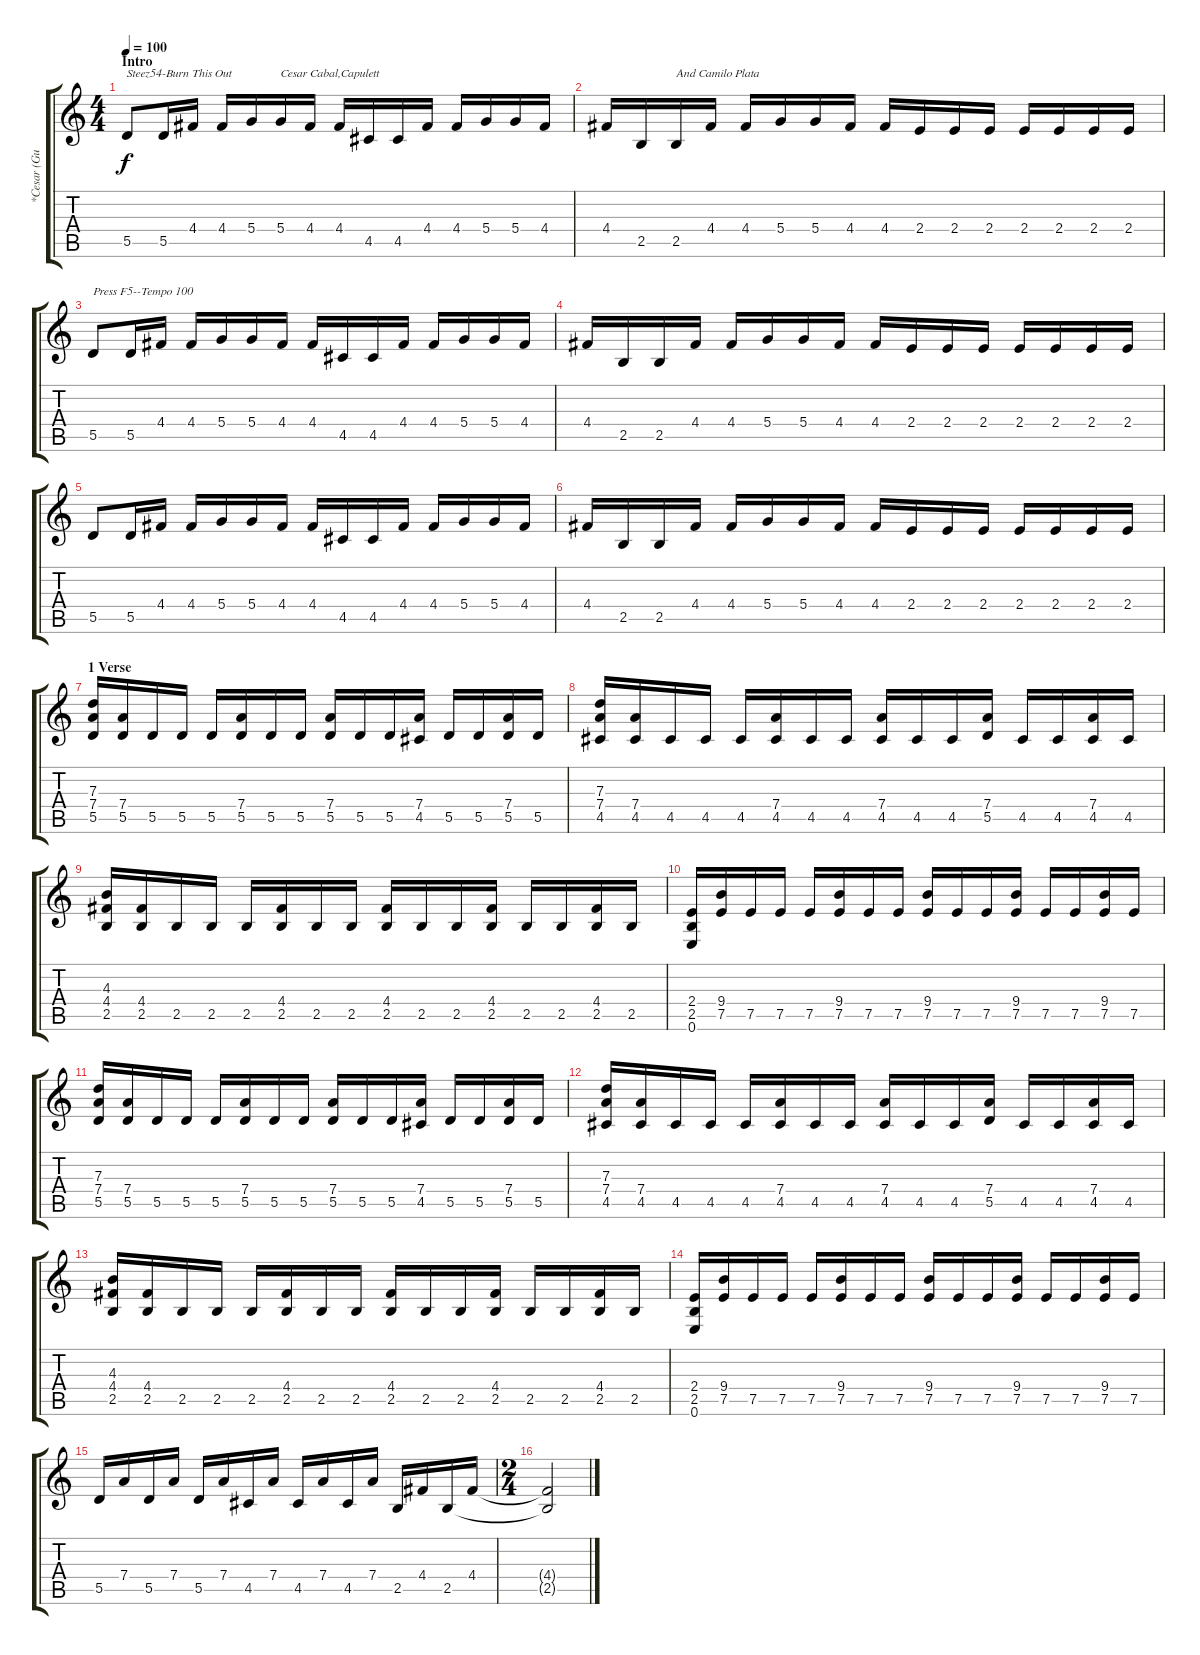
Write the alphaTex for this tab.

\track ("*Cesar (Guitar I)" "*Cesar (Gu") {instrument distortionguitar}
\staff {score tabs}
\tuning (E4 B3 G3 D3 A2 E2) {hide}
\ts (4 4)
\section ("" "Intro")
\tempo 100
\clef g2
\ks c
5.5.8{txt "Steez54-Burn This Out" dy f instrument electricguitarclean} 5.5.16 4.4.16 4.4.16 5.4.16 5.4.16{txt "Cesar Cabal,Capulett"} 4.4.16 4.4.16 4.5.16 4.5.16 4.4.16 4.4.16 5.4.16 5.4.16 4.4.16 |
4.4.16 2.5.16 2.5.16{txt "And Camilo Plata"} 4.4.16 4.4.16 5.4.16 5.4.16 4.4.16 4.4.16 2.4.16 2.4.16 2.4.16 2.4.16 2.4.16 2.4.16 2.4.16 |
5.5.8{txt "Press F5--Tempo 100" instrument distortionguitar} 5.5.16 4.4.16 4.4.16 5.4.16 5.4.16 4.4.16 4.4.16 4.5.16 4.5.16 4.4.16 4.4.16 5.4.16 5.4.16 4.4.16 |
4.4.16 2.5.16 2.5.16 4.4.16 4.4.16 5.4.16 5.4.16 4.4.16 4.4.16 2.4.16 2.4.16 2.4.16 2.4.16 2.4.16 2.4.16 2.4.16 |
5.5.8 5.5.16 4.4.16 4.4.16 5.4.16 5.4.16 4.4.16 4.4.16 4.5.16 4.5.16 4.4.16 4.4.16 5.4.16 5.4.16 4.4.16 |
4.4.16 2.5.16 2.5.16 4.4.16 4.4.16 5.4.16 5.4.16 4.4.16 4.4.16 2.4.16 2.4.16 2.4.16 2.4.16 2.4.16 2.4.16 2.4.16 |
\section ("" "1 Verse")
(7.3 7.4 5.5).16 (7.4 5.5).16 5.5.16 5.5.16 5.5.16 (7.4 5.5).16 5.5.16 5.5.16 (7.4 5.5).16 5.5.16 5.5.16 (7.4 4.5).16 5.5.16 5.5.16 (7.4 5.5).16 5.5.16 |
(7.3 7.4 4.5).16 (7.4 4.5).16 4.5.16 4.5.16 4.5.16 (7.4 4.5).16 4.5.16 4.5.16 (7.4 4.5).16 4.5.16 4.5.16 (7.4 5.5).16 4.5.16 4.5.16 (7.4 4.5).16 4.5.16 |
(4.3 4.4 2.5).16 (4.4 2.5).16 2.5.16 2.5.16 2.5.16 (4.4 2.5).16 2.5.16 2.5.16 (4.4 2.5).16 2.5.16 2.5.16 (4.4 2.5).16 2.5.16 2.5.16 (4.4 2.5).16 2.5.16 |
(2.4 2.5 0.6).16 (9.4 7.5).16 7.5.16 7.5.16 7.5.16 (9.4 7.5).16 7.5.16 7.5.16 (9.4 7.5).16 7.5.16 7.5.16 (9.4 7.5).16 7.5.16 7.5.16 (9.4 7.5).16 7.5.16 |
(7.3 7.4 5.5).16 (7.4 5.5).16 5.5.16 5.5.16 5.5.16 (7.4 5.5).16 5.5.16 5.5.16 (7.4 5.5).16 5.5.16 5.5.16 (7.4 4.5).16 5.5.16 5.5.16 (7.4 5.5).16 5.5.16 |
(7.3 7.4 4.5).16 (7.4 4.5).16 4.5.16 4.5.16 4.5.16 (7.4 4.5).16 4.5.16 4.5.16 (7.4 4.5).16 4.5.16 4.5.16 (7.4 5.5).16 4.5.16 4.5.16 (7.4 4.5).16 4.5.16 |
(4.3 4.4 2.5).16 (4.4 2.5).16 2.5.16 2.5.16 2.5.16 (4.4 2.5).16 2.5.16 2.5.16 (4.4 2.5).16 2.5.16 2.5.16 (4.4 2.5).16 2.5.16 2.5.16 (4.4 2.5).16 2.5.16 |
(2.4 2.5 0.6).16 (9.4 7.5).16 7.5.16 7.5.16 7.5.16 (9.4 7.5).16 7.5.16 7.5.16 (9.4 7.5).16 7.5.16 7.5.16 (9.4 7.5).16 7.5.16 7.5.16 (9.4 7.5).16 7.5.16 |
5.5.16 7.4.16 5.5.16 7.4.16 5.5.16 7.4.16 4.5.16 7.4.16 4.5.16 7.4.16 4.5.16 7.4.16 2.5.16 4.4.16 2.5.16 4.4.16 |
\ts (2 4)
(4.4{t} 2.5{t}).2
